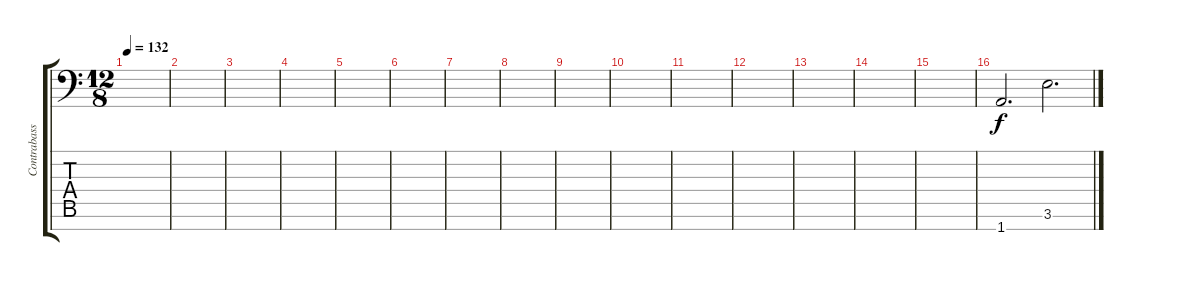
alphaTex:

\track ("Contrabass" "Contrabass") {instrument contrabass}
\staff {score tabs}
\tuning (Eb4 Bb3 Gb3 Db3 Ab2 Db2 Ab1) {hide}
\ts (12 8)
\tempo 132
\clef f4
\ks c
|
|
|
|
|
|
|
|
|
|
|
|
|
|
|
1.7.2{d} 3.6.2{d}
